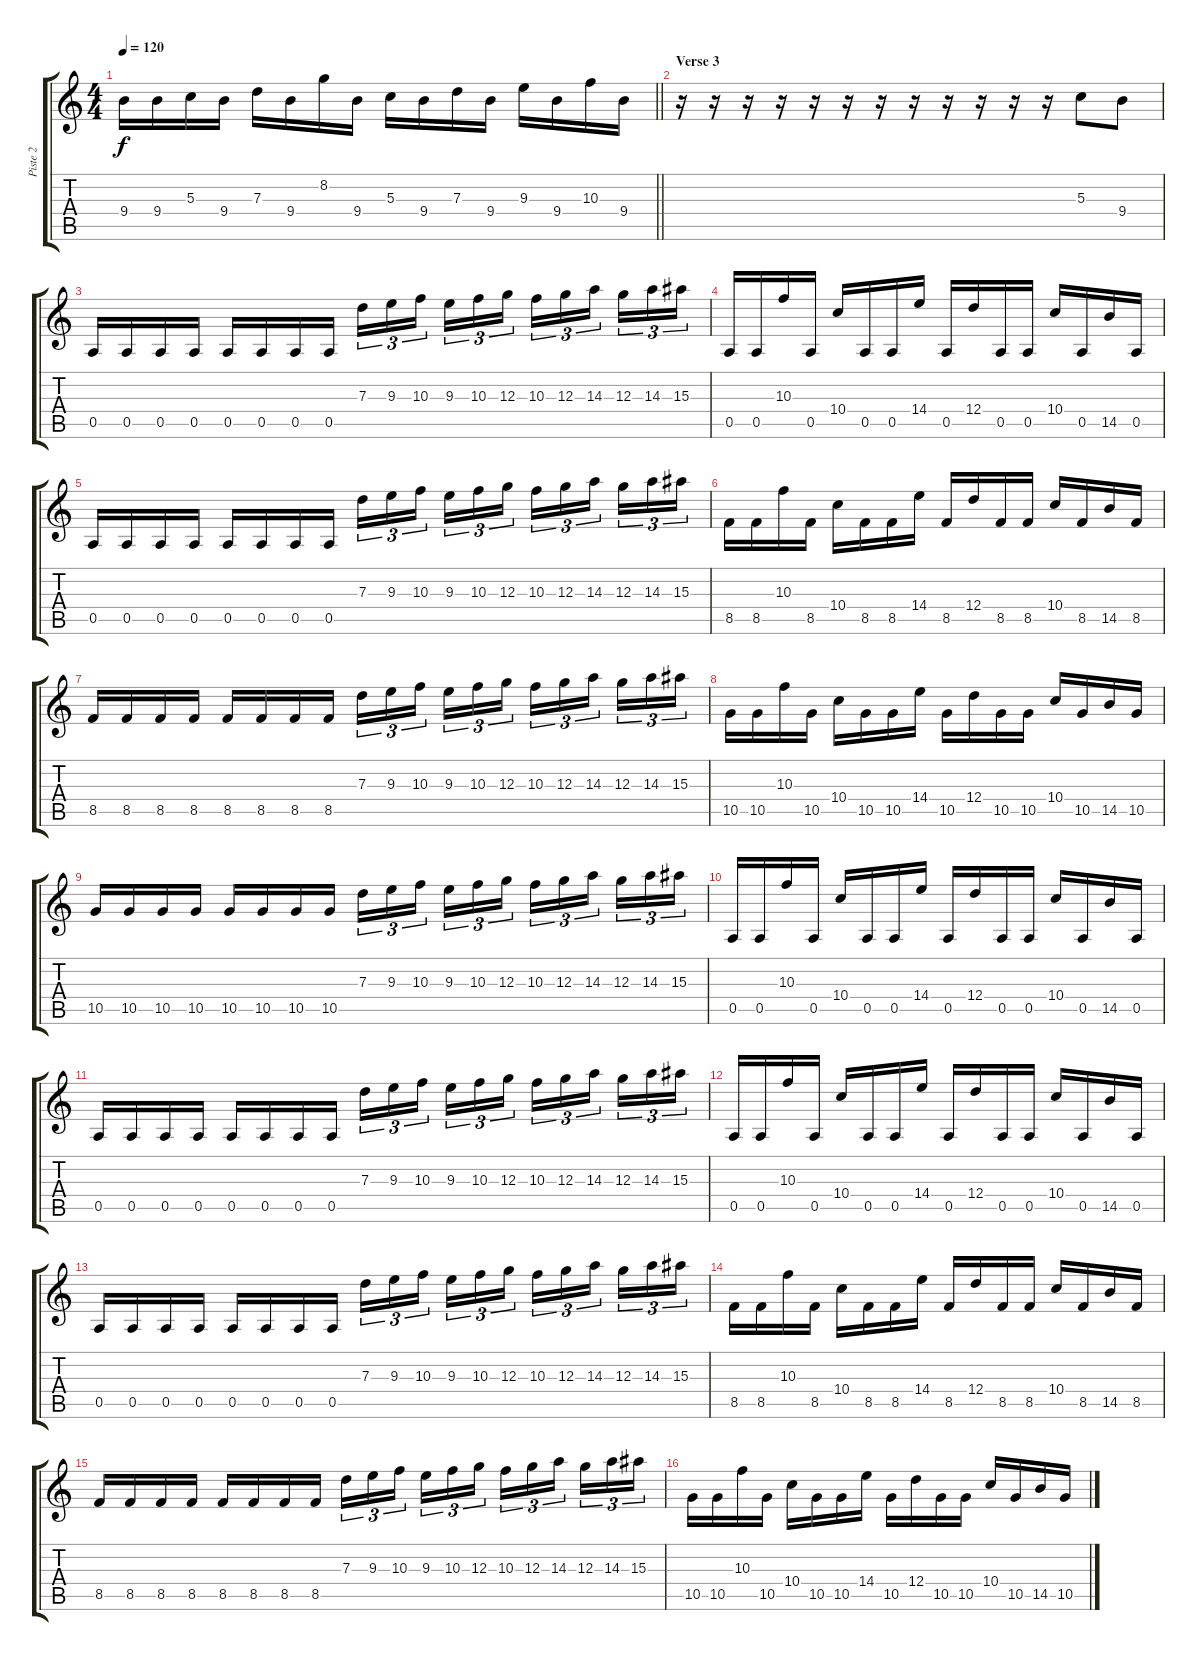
\track ("Piste 2" "Piste 2") {instrument distortionguitar}
\staff {score tabs}
\tuning (E4 B3 G3 D3 A2 D2) {hide}
\ts (4 4)
\tempo 120
\clef g2
\barLineRight lightlight
\ks c
9.4.16{dy f} 9.4.16 5.3.16 9.4.16 7.3.16 9.4.16 8.2.16 9.4.16 5.3.16 9.4.16 7.3.16 9.4.16 9.3.16 9.4.16 10.3.16 9.4.16 |
\section ("" "Verse 3")
r.16 r.16 r.16 r.16 r.16 r.16 r.16 r.16 r.16 r.16 r.16 r.16 5.3.8 9.4.8 |
0.5.16 0.5.16 0.5.16 0.5.16 0.5.16 0.5.16 0.5.16 0.5.16 7.3.16{tu (3 2)} 9.3.16{tu (3 2)} 10.3.16{tu (3 2) beam splitsecondary} 9.3.16{tu (3 2)} 10.3.16{tu (3 2)} 12.3.16{tu (3 2)} 10.3.16{tu (3 2)} 12.3.16{tu (3 2)} 14.3.16{tu (3 2) beam splitsecondary} 12.3.16{tu (3 2)} 14.3.16{tu (3 2)} 15.3.16{tu (3 2)} |
0.5.16 0.5.16 10.3.16 0.5.16 10.4.16 0.5.16 0.5.16 14.4.16 0.5.16 12.4.16 0.5.16 0.5.16 10.4.16 0.5.16 14.5.16 0.5.16 |
0.5.16 0.5.16 0.5.16 0.5.16 0.5.16 0.5.16 0.5.16 0.5.16 7.3.16{tu (3 2)} 9.3.16{tu (3 2)} 10.3.16{tu (3 2) beam splitsecondary} 9.3.16{tu (3 2)} 10.3.16{tu (3 2)} 12.3.16{tu (3 2)} 10.3.16{tu (3 2)} 12.3.16{tu (3 2)} 14.3.16{tu (3 2) beam splitsecondary} 12.3.16{tu (3 2)} 14.3.16{tu (3 2)} 15.3.16{tu (3 2)} |
8.5.16 8.5.16 10.3.16 8.5.16 10.4.16 8.5.16 8.5.16 14.4.16 8.5.16 12.4.16 8.5.16 8.5.16 10.4.16 8.5.16 14.5.16 8.5.16 |
8.5.16 8.5.16 8.5.16 8.5.16 8.5.16 8.5.16 8.5.16 8.5.16 7.3.16{tu (3 2)} 9.3.16{tu (3 2)} 10.3.16{tu (3 2) beam splitsecondary} 9.3.16{tu (3 2)} 10.3.16{tu (3 2)} 12.3.16{tu (3 2)} 10.3.16{tu (3 2)} 12.3.16{tu (3 2)} 14.3.16{tu (3 2) beam splitsecondary} 12.3.16{tu (3 2)} 14.3.16{tu (3 2)} 15.3.16{tu (3 2)} |
10.5.16 10.5.16 10.3.16 10.5.16 10.4.16 10.5.16 10.5.16 14.4.16 10.5.16 12.4.16 10.5.16 10.5.16 10.4.16 10.5.16 14.5.16 10.5.16 |
10.5.16 10.5.16 10.5.16 10.5.16 10.5.16 10.5.16 10.5.16 10.5.16 7.3.16{tu (3 2)} 9.3.16{tu (3 2)} 10.3.16{tu (3 2) beam splitsecondary} 9.3.16{tu (3 2)} 10.3.16{tu (3 2)} 12.3.16{tu (3 2)} 10.3.16{tu (3 2)} 12.3.16{tu (3 2)} 14.3.16{tu (3 2) beam splitsecondary} 12.3.16{tu (3 2)} 14.3.16{tu (3 2)} 15.3.16{tu (3 2)} |
0.5.16 0.5.16 10.3.16 0.5.16 10.4.16 0.5.16 0.5.16 14.4.16 0.5.16 12.4.16 0.5.16 0.5.16 10.4.16 0.5.16 14.5.16 0.5.16 |
0.5.16 0.5.16 0.5.16 0.5.16 0.5.16 0.5.16 0.5.16 0.5.16 7.3.16{tu (3 2)} 9.3.16{tu (3 2)} 10.3.16{tu (3 2) beam splitsecondary} 9.3.16{tu (3 2)} 10.3.16{tu (3 2)} 12.3.16{tu (3 2)} 10.3.16{tu (3 2)} 12.3.16{tu (3 2)} 14.3.16{tu (3 2) beam splitsecondary} 12.3.16{tu (3 2)} 14.3.16{tu (3 2)} 15.3.16{tu (3 2)} |
0.5.16 0.5.16 10.3.16 0.5.16 10.4.16 0.5.16 0.5.16 14.4.16 0.5.16 12.4.16 0.5.16 0.5.16 10.4.16 0.5.16 14.5.16 0.5.16 |
0.5.16 0.5.16 0.5.16 0.5.16 0.5.16 0.5.16 0.5.16 0.5.16 7.3.16{tu (3 2)} 9.3.16{tu (3 2)} 10.3.16{tu (3 2) beam splitsecondary} 9.3.16{tu (3 2)} 10.3.16{tu (3 2)} 12.3.16{tu (3 2)} 10.3.16{tu (3 2)} 12.3.16{tu (3 2)} 14.3.16{tu (3 2) beam splitsecondary} 12.3.16{tu (3 2)} 14.3.16{tu (3 2)} 15.3.16{tu (3 2)} |
8.5.16 8.5.16 10.3.16 8.5.16 10.4.16 8.5.16 8.5.16 14.4.16 8.5.16 12.4.16 8.5.16 8.5.16 10.4.16 8.5.16 14.5.16 8.5.16 |
8.5.16 8.5.16 8.5.16 8.5.16 8.5.16 8.5.16 8.5.16 8.5.16 7.3.16{tu (3 2)} 9.3.16{tu (3 2)} 10.3.16{tu (3 2) beam splitsecondary} 9.3.16{tu (3 2)} 10.3.16{tu (3 2)} 12.3.16{tu (3 2)} 10.3.16{tu (3 2)} 12.3.16{tu (3 2)} 14.3.16{tu (3 2) beam splitsecondary} 12.3.16{tu (3 2)} 14.3.16{tu (3 2)} 15.3.16{tu (3 2)} |
10.5.16 10.5.16 10.3.16 10.5.16 10.4.16 10.5.16 10.5.16 14.4.16 10.5.16 12.4.16 10.5.16 10.5.16 10.4.16 10.5.16 14.5.16 10.5.16
